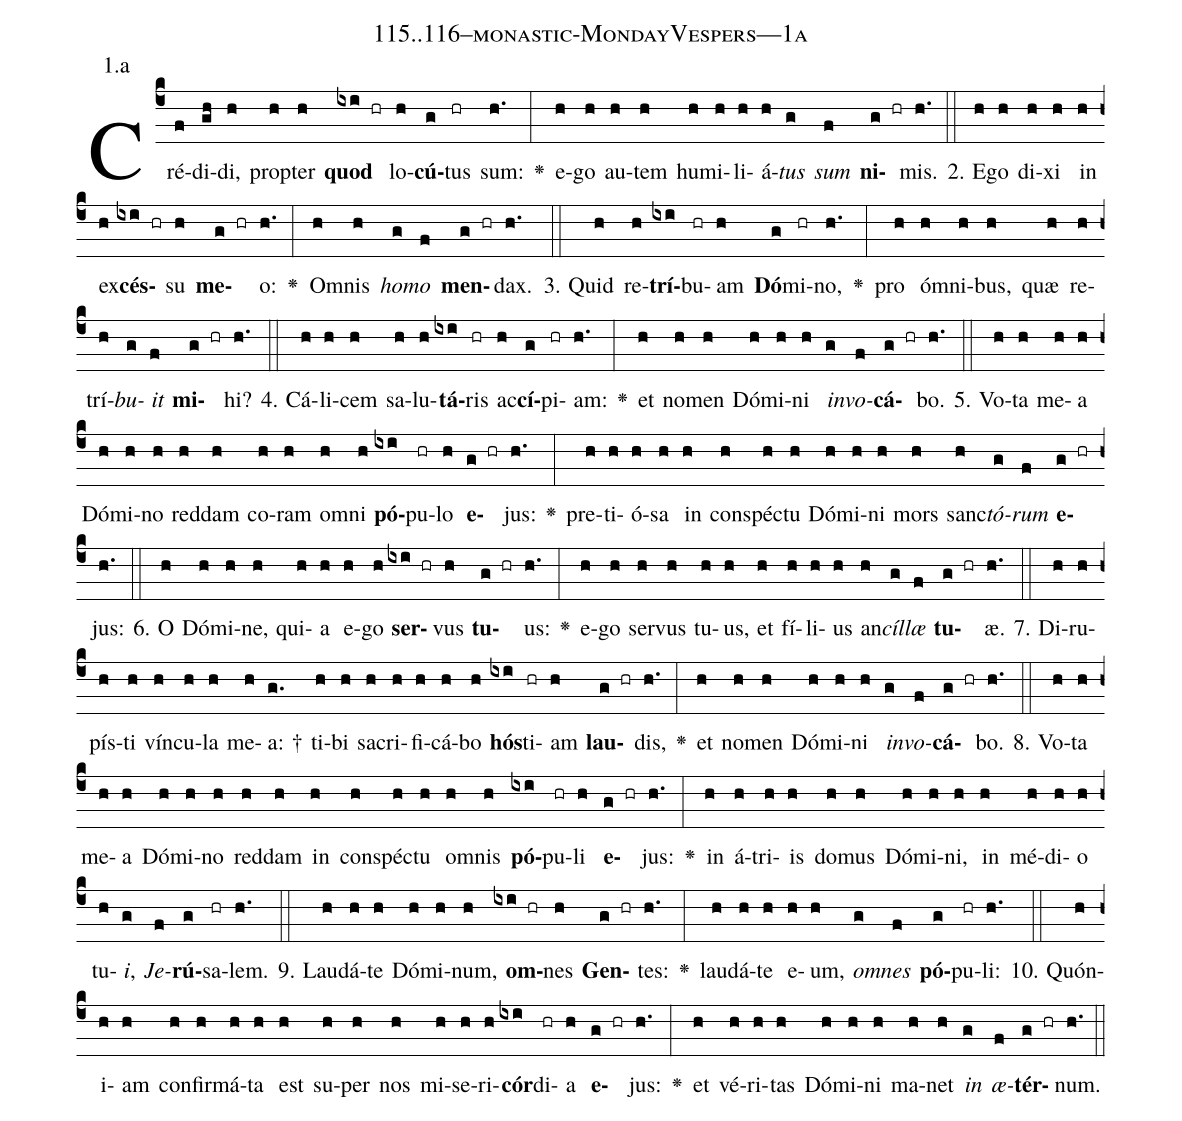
name: 115..116--monastic-MondayVespers---1a;
annotation: 1.a;
%%
(c4)Cré(f)di(gh)di,(h) prop(h)ter(h) <b>quod</b>(ixi hr) lo(h)<b>cú</b>(g)tus(hr) sum:(h.) <v>\greheightstar</v>(:) e(h)go(h) au(h)tem(h) hu(h)mi(h)li(h)á(h)<i>tus</i>(g) <i>sum</i>(f) <b>ni</b>(g hr)mis.(h.) (::)
2. E(h)go(h) di(h)xi(h) in(h) ex(h)<b>cés</b>(ixi hr)su(h) <b>me</b>(g hr)o:(h.) <v>\greheightstar</v>(:) Om(h)nis(h) <i>ho</i>(g)<i>mo</i>(f) <b>men</b>(g hr)dax.(h.) (::)
3. Quid(h) re(h)<b>trí</b>(ixi)bu(hr)am(h) <b>Dó</b>(g)mi(hr)no,(h.) <v>\greheightstar</v>(:) pro(h) óm(h)ni(h)bus,(h) quæ(h) re(h)trí(h)<i>bu</i>(g)<i>it</i>(f) <b>mi</b>(g hr)hi?(h.) (::)
4. Cá(h)li(h)cem(h) sa(h)lu(h)<b>tá</b>(ixi)ris(hr) ac(h)<b>cí</b>(g)pi(hr)am:(h.) <v>\greheightstar</v>(:) et(h) no(h)men(h) Dó(h)mi(h)ni(h) <i>in</i>(g)<i>vo</i>(f)<b>cá</b>(g hr)bo.(h.) (::)
5. Vo(h)ta(h) me(h)a(h) Dó(h)mi(h)no(h) red(h)dam(h) co(h)ram(h) om(h)ni(h) <b>pó</b>(ixi)pu(hr)lo(h) <b>e</b>(g hr)jus:(h.) <v>\greheightstar</v>(:) pre(h)ti(h)ó(h)sa(h) in(h) con(h)spéc(h)tu(h) Dó(h)mi(h)ni(h) mors(h) sanc(h)<i>tó</i>(g)<i>rum</i>(f) <b>e</b>(g hr)jus:(h.) (::)
6. O(h) Dó(h)mi(h)ne,(h) qui(h)a(h) e(h)go(h) <b>ser</b>(ixi hr)vus(h) <b>tu</b>(g hr)us:(h.) <v>\greheightstar</v>(:) e(h)go(h) ser(h)vus(h) tu(h)us,(h) et(h) fí(h)li(h)us(h) an(h)<i>cíl</i>(g)<i>læ</i>(f) <b>tu</b>(g hr)æ.(h.) (::)
7. Di(h)ru(h)pís(h)ti(h) vín(h)cu(h)la(h) me(h)a: †(g.) ti(h)bi(h) sa(h)cri(h)fi(h)cá(h)bo(h) <b>hós</b>(ixi)ti(hr)am(h) <b>lau</b>(g hr)dis,(h.) <v>\greheightstar</v>(:) et(h) no(h)men(h) Dó(h)mi(h)ni(h) <i>in</i>(g)<i>vo</i>(f)<b>cá</b>(g hr)bo.(h.) (::)
8. Vo(h)ta(h) me(h)a(h) Dó(h)mi(h)no(h) red(h)dam(h) in(h) con(h)spéc(h)tu(h) om(h)nis(h) <b>pó</b>(ixi)pu(hr)li(h) <b>e</b>(g hr)jus:(h.) <v>\greheightstar</v>(:) in(h) á(h)tri(h)is(h) do(h)mus(h) Dó(h)mi(h)ni,(h) in(h) mé(h)di(h)o(h) tu(h)<i>i</i>,(g) <i>Je</i>(f)<b>rú</b>(g)sa(hr)lem.(h.) (::)
9. Lau(h)dá(h)te(h) Dó(h)mi(h)num,(h) <b>om</b>(ixi hr)nes(h) <b>Gen</b>(g hr)tes:(h.) <v>\greheightstar</v>(:) lau(h)dá(h)te(h) e(h)um,(h) <i>om</i>(g)<i>nes</i>(f) <b>pó</b>(g)pu(hr)li:(h.) (::)
10. Quón(h)i(h)am(h) con(h)fir(h)má(h)ta(h) est(h) su(h)per(h) nos(h) mi(h)se(h)ri(h)<b>cór</b>(ixi)di(hr)a(h) <b>e</b>(g hr)jus:(h.) <v>\greheightstar</v>(:) et(h) vé(h)ri(h)tas(h) Dó(h)mi(h)ni(h) ma(h)net(h) <i>in</i>(g) <i>æ</i>(f)<b>tér</b>(g hr)num.(h.) (::)
